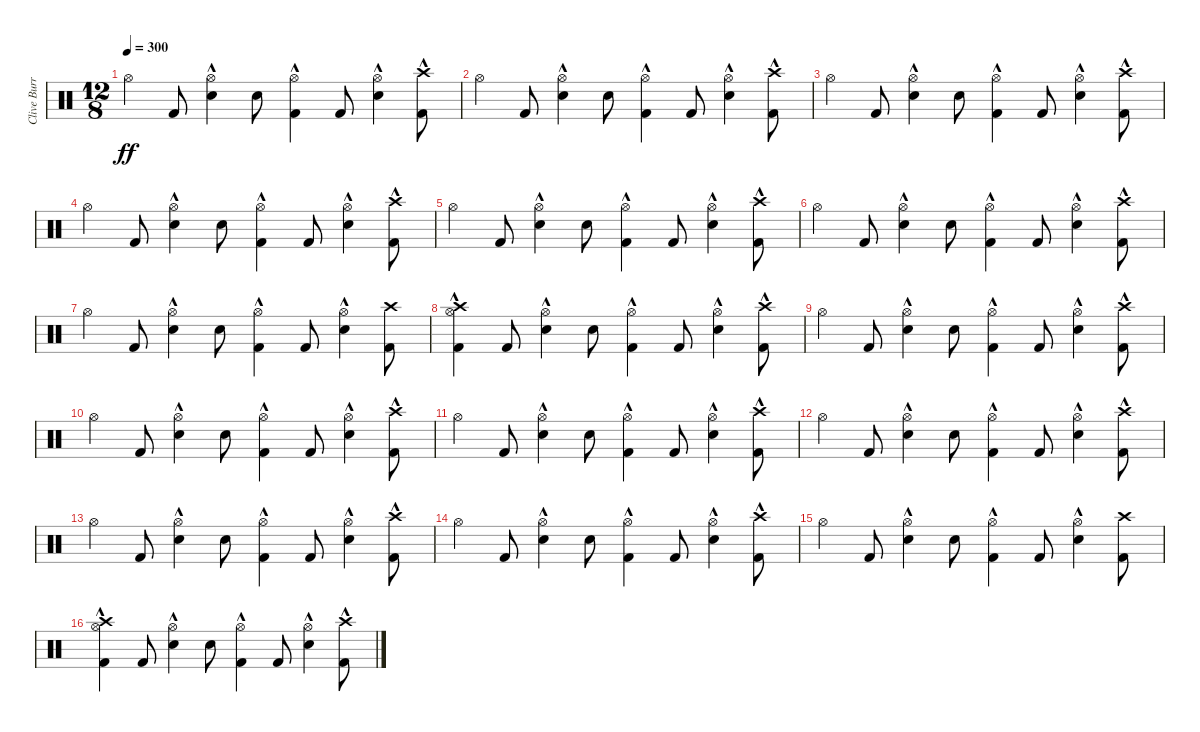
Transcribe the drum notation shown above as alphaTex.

\track ("Clive Burr" "Clive Burr") {instrument percussion}
\staff {score}
\articulation defaults
\ts (12 8)
\tempo 300
\clef neutral
\ks c "Hi-Hat (open)".4{dy ff} "Kick (hit) 2".8
("Snare (hit) 2"{hac} "Hi-Hat (open)").4 "Snare (hit) 2".8 ("Kick (hit) 2"{hac} "Hi-Hat (open)").4 "Kick (hit) 2".8 ("Snare (hit) 2"{hac} "Hi-Hat (open)").4 ("Kick (hit) 2" "Crash high (hit)"{hac}).8 |
"Hi-Hat (open)".4 "Kick (hit) 2".8 ("Snare (hit) 2"{hac} "Hi-Hat (open)").4 "Snare (hit) 2".8 ("Kick (hit) 2"{hac} "Hi-Hat (open)").4 "Kick (hit) 2".8 ("Snare (hit) 2"{hac} "Hi-Hat (open)").4 ("Kick (hit) 2" "Crash high (hit)"{hac}).8 |
"Hi-Hat (open)".4 "Kick (hit) 2".8 ("Snare (hit) 2"{hac} "Hi-Hat (open)").4 "Snare (hit) 2".8 ("Kick (hit) 2"{hac} "Hi-Hat (open)").4 "Kick (hit) 2".8 ("Snare (hit) 2"{hac} "Hi-Hat (open)").4 ("Kick (hit) 2" "Crash high (hit)"{hac}).8 |
"Hi-Hat (open)".4 "Kick (hit) 2".8 ("Snare (hit) 2"{hac} "Hi-Hat (open)").4 "Snare (hit) 2".8 ("Kick (hit) 2"{hac} "Hi-Hat (open)").4 "Kick (hit) 2".8 ("Snare (hit) 2"{hac} "Hi-Hat (open)").4 ("Kick (hit) 2" "Crash high (hit)"{hac}).8 |
"Hi-Hat (open)".4 "Kick (hit) 2".8 ("Snare (hit) 2"{hac} "Hi-Hat (open)").4 "Snare (hit) 2".8 ("Kick (hit) 2"{hac} "Hi-Hat (open)").4 "Kick (hit) 2".8 ("Snare (hit) 2"{hac} "Hi-Hat (open)").4 ("Kick (hit) 2" "Crash high (hit)"{hac}).8 |
"Hi-Hat (open)".4 "Kick (hit) 2".8 ("Snare (hit) 2"{hac} "Hi-Hat (open)").4 "Snare (hit) 2".8 ("Kick (hit) 2"{hac} "Hi-Hat (open)").4 "Kick (hit) 2".8 ("Snare (hit) 2"{hac} "Hi-Hat (open)").4 ("Kick (hit) 2" "Crash high (hit)"{hac}).8 |
"Hi-Hat (open)".4 "Kick (hit) 2".8 ("Snare (hit) 2"{hac} "Hi-Hat (open)").4 "Snare (hit) 2".8 ("Kick (hit) 2"{hac} "Hi-Hat (open)").4 "Kick (hit) 2".8 ("Snare (hit) 2"{hac} "Hi-Hat (open)").4 ("Kick (hit) 2" "Crash high (hit)").8 |
("Kick (hit) 2"{hac} "Hi-Hat (open)" "Crash high (hit)").4 "Kick (hit) 2".8 ("Snare (hit) 2"{hac} "Hi-Hat (open)").4 "Snare (hit) 2".8 ("Kick (hit) 2"{hac} "Hi-Hat (open)").4 "Kick (hit) 2".8 ("Snare (hit) 2"{hac} "Hi-Hat (open)").4 ("Kick (hit) 2" "Crash high (hit)"{hac}).8 |
"Hi-Hat (open)".4 "Kick (hit) 2".8 ("Snare (hit) 2"{hac} "Hi-Hat (open)").4 "Snare (hit) 2".8 ("Kick (hit) 2"{hac} "Hi-Hat (open)").4 "Kick (hit) 2".8 ("Snare (hit) 2"{hac} "Hi-Hat (open)").4 ("Kick (hit) 2" "Crash high (hit)"{hac}).8 |
"Hi-Hat (open)".4 "Kick (hit) 2".8 ("Snare (hit) 2"{hac} "Hi-Hat (open)").4 "Snare (hit) 2".8 ("Kick (hit) 2"{hac} "Hi-Hat (open)").4 "Kick (hit) 2".8 ("Snare (hit) 2"{hac} "Hi-Hat (open)").4 ("Kick (hit) 2" "Crash high (hit)"{hac}).8 |
"Hi-Hat (open)".4 "Kick (hit) 2".8 ("Snare (hit) 2"{hac} "Hi-Hat (open)").4 "Snare (hit) 2".8 ("Kick (hit) 2"{hac} "Hi-Hat (open)").4 "Kick (hit) 2".8 ("Snare (hit) 2"{hac} "Hi-Hat (open)").4 ("Kick (hit) 2" "Crash high (hit)"{hac}).8 |
"Hi-Hat (open)".4 "Kick (hit) 2".8 ("Snare (hit) 2"{hac} "Hi-Hat (open)").4 "Snare (hit) 2".8 ("Kick (hit) 2"{hac} "Hi-Hat (open)").4 "Kick (hit) 2".8 ("Snare (hit) 2"{hac} "Hi-Hat (open)").4 ("Kick (hit) 2" "Crash high (hit)"{hac}).8 |
"Hi-Hat (open)".4 "Kick (hit) 2".8 ("Snare (hit) 2"{hac} "Hi-Hat (open)").4 "Snare (hit) 2".8 ("Kick (hit) 2"{hac} "Hi-Hat (open)").4 "Kick (hit) 2".8 ("Snare (hit) 2"{hac} "Hi-Hat (open)").4 ("Kick (hit) 2" "Crash high (hit)"{hac}).8 |
"Hi-Hat (open)".4 "Kick (hit) 2".8 ("Snare (hit) 2"{hac} "Hi-Hat (open)").4 "Snare (hit) 2".8 ("Kick (hit) 2"{hac} "Hi-Hat (open)").4 "Kick (hit) 2".8 ("Snare (hit) 2"{hac} "Hi-Hat (open)").4 ("Kick (hit) 2" "Crash high (hit)"{hac}).8 |
"Hi-Hat (open)".4 "Kick (hit) 2".8 ("Snare (hit) 2"{hac} "Hi-Hat (open)").4 "Snare (hit) 2".8 ("Kick (hit) 2"{hac} "Hi-Hat (open)").4 "Kick (hit) 2".8 ("Snare (hit) 2"{hac} "Hi-Hat (open)").4 ("Kick (hit) 2" "Crash high (hit)").8 |
("Kick (hit) 2"{hac} "Hi-Hat (open)" "Crash high (hit)").4 "Kick (hit) 2".8 ("Snare (hit) 2"{hac} "Hi-Hat (open)").4 "Snare (hit) 2".8 ("Kick (hit) 2"{hac} "Hi-Hat (open)").4 "Kick (hit) 2".8 ("Snare (hit) 2"{hac} "Hi-Hat (open)").4 ("Kick (hit) 2" "Crash high (hit)"{hac}).8
